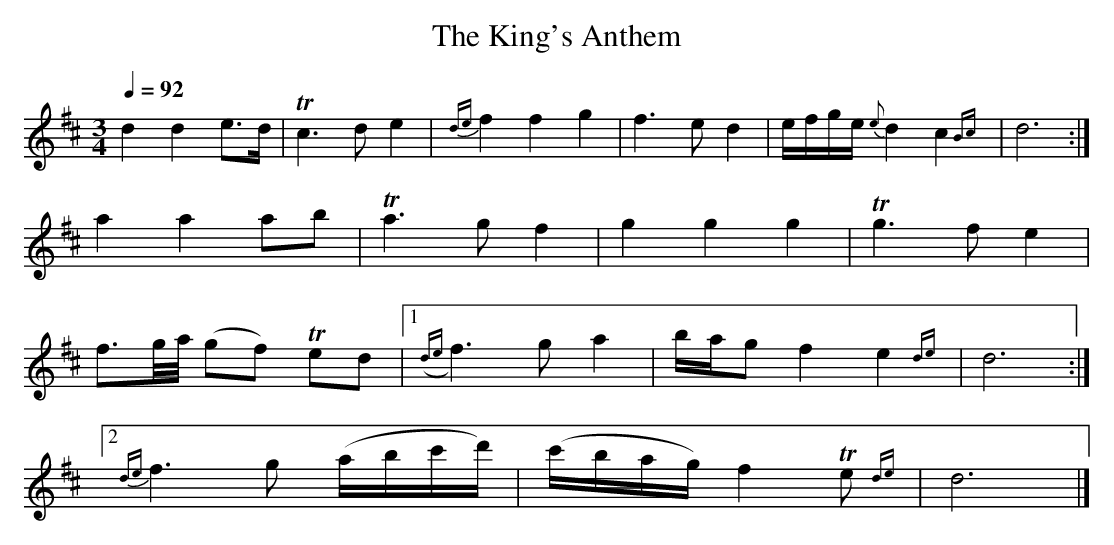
X:1
T:The King's Anthem
M:3/4
L:1/8
Q:1/4=92
K:D
    d2      d2 e>d   |Tc3 d e2|\
{de}f2      f2 g2    | f3 e d2|\
e/f/g/e/ {e}d2 c2{Bc}| d6    :|
a2         a2   ab   |       Ta3  g  f2         | g2         g2 g2    |Tg3 f e2|
f3/g//a// (gf) Ted   |[1 ({de}f3) g  a2         | b/a/g      f2 e2{de}| d6    :|
                      [2  {de}f3  g (a/b/c'/d'/)|(c'/b/a/g/) f2 Te{de}| d6    |]
